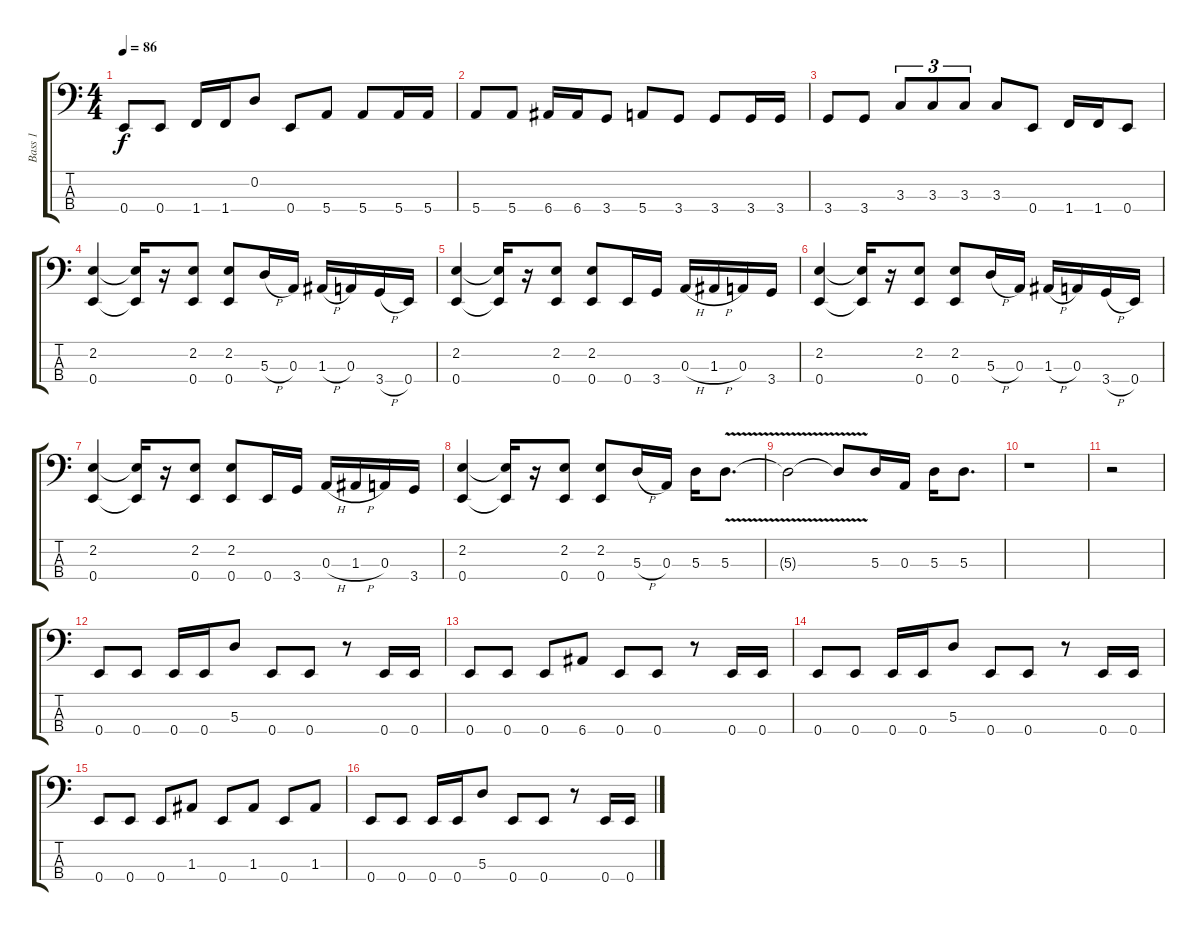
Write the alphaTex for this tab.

\track ("Bass 1" "Bass 1") {instrument electricbasspick}
\staff {score tabs}
\tuning (G2 D2 A1 E1) {hide}
\ts (4 4)
\tempo 86
\clef f4
\ks c
0.4.8{dy f} 0.4.8 1.4.16 1.4.16 0.2.8 0.4.8 5.4.8 5.4.8 5.4.16 5.4.16 |
5.4.8 5.4.8 6.4.16 6.4.16 3.4.8 5.4.8 3.4.8 3.4.8 3.4.16 3.4.16 |
3.4.8 3.4.8 3.3.8{tu (3 2)} 3.3.8{tu (3 2)} 3.3.8{tu (3 2)} 3.3.8 0.4.8 1.4.16 1.4.16 0.4.8 |
(2.2 0.4).4 (2.2{t} 0.4{t}).16 r.16 (2.2 0.4).8 (2.2 0.4).8 5.3{h}.16 0.3.16 1.3{h}.16 0.3.16 3.4{h}.16 0.4.16 |
(2.2 0.4).4 (2.2{t} 0.4{t}).16 r.16 (2.2 0.4).8 (2.2 0.4).8 0.4.16 3.4.16 0.3{h}.16 1.3{h}.16 0.3.16 3.4.16 |
(2.2 0.4).4 (2.2{t} 0.4{t}).16 r.16 (2.2 0.4).8 (2.2 0.4).8 5.3{h}.16 0.3.16 1.3{h}.16 0.3.16 3.4{h}.16 0.4.16 |
(2.2 0.4).4 (2.2{t} 0.4{t}).16 r.16 (2.2 0.4).8 (2.2 0.4).8 0.4.16 3.4.16 0.3{h}.16 1.3{h}.16 0.3.16 3.4.16 |
(2.2 0.4).4 (2.2{t} 0.4{t}).16 r.16 (2.2 0.4).8 (2.2 0.4).8 5.3{h}.16 0.3.16 5.3.16 5.3{v}.8{d} |
5.3{v t}.2 5.3{t}.8 5.3.16 0.3.16 5.3.16 5.3.8{d} |
r.1 |
r.2 |
0.4.8 0.4.8 0.4.16 0.4.16 5.3.8 0.4.8 0.4.8 r.8 0.4.16 0.4.16 |
0.4.8 0.4.8 0.4.8 6.4.8 0.4.8 0.4.8 r.8 0.4.16 0.4.16 |
0.4.8 0.4.8 0.4.16 0.4.16 5.3.8 0.4.8 0.4.8 r.8 0.4.16 0.4.16 |
0.4.8 0.4.8 0.4.8 1.3.8 0.4.8 1.3.8 0.4.8 1.3.8 |
0.4.8 0.4.8 0.4.16 0.4.16 5.3.8 0.4.8 0.4.8 r.8 0.4.16 0.4.16
